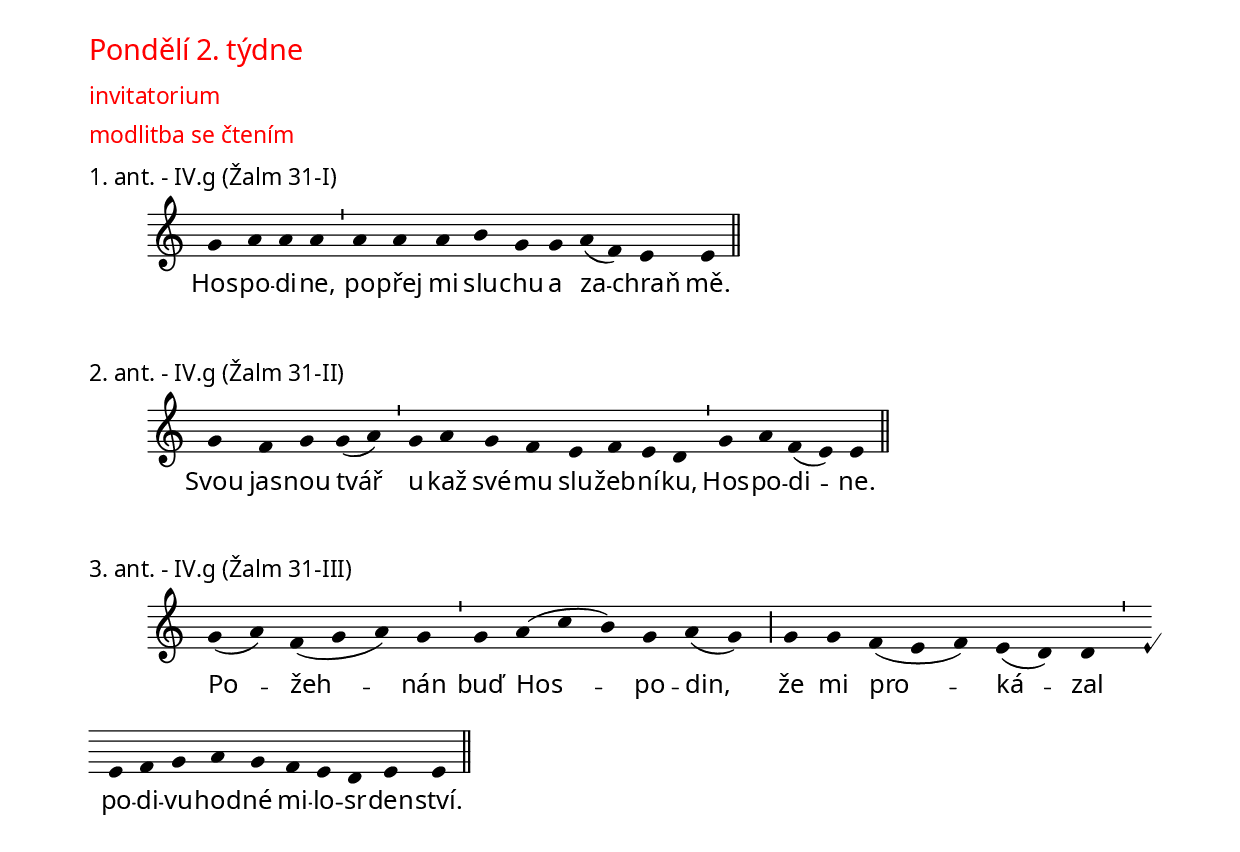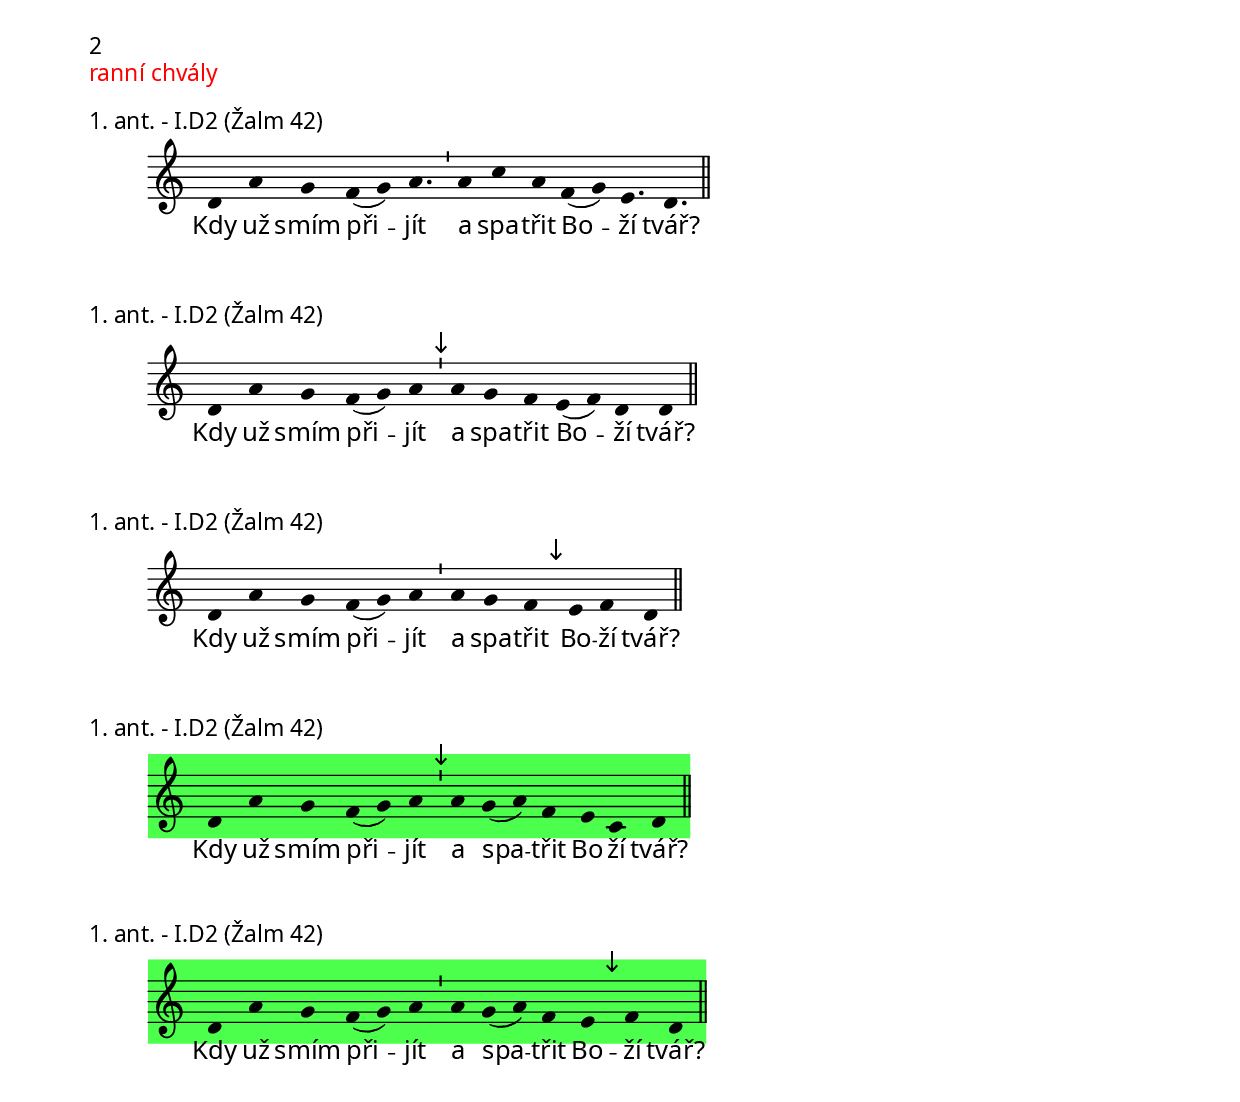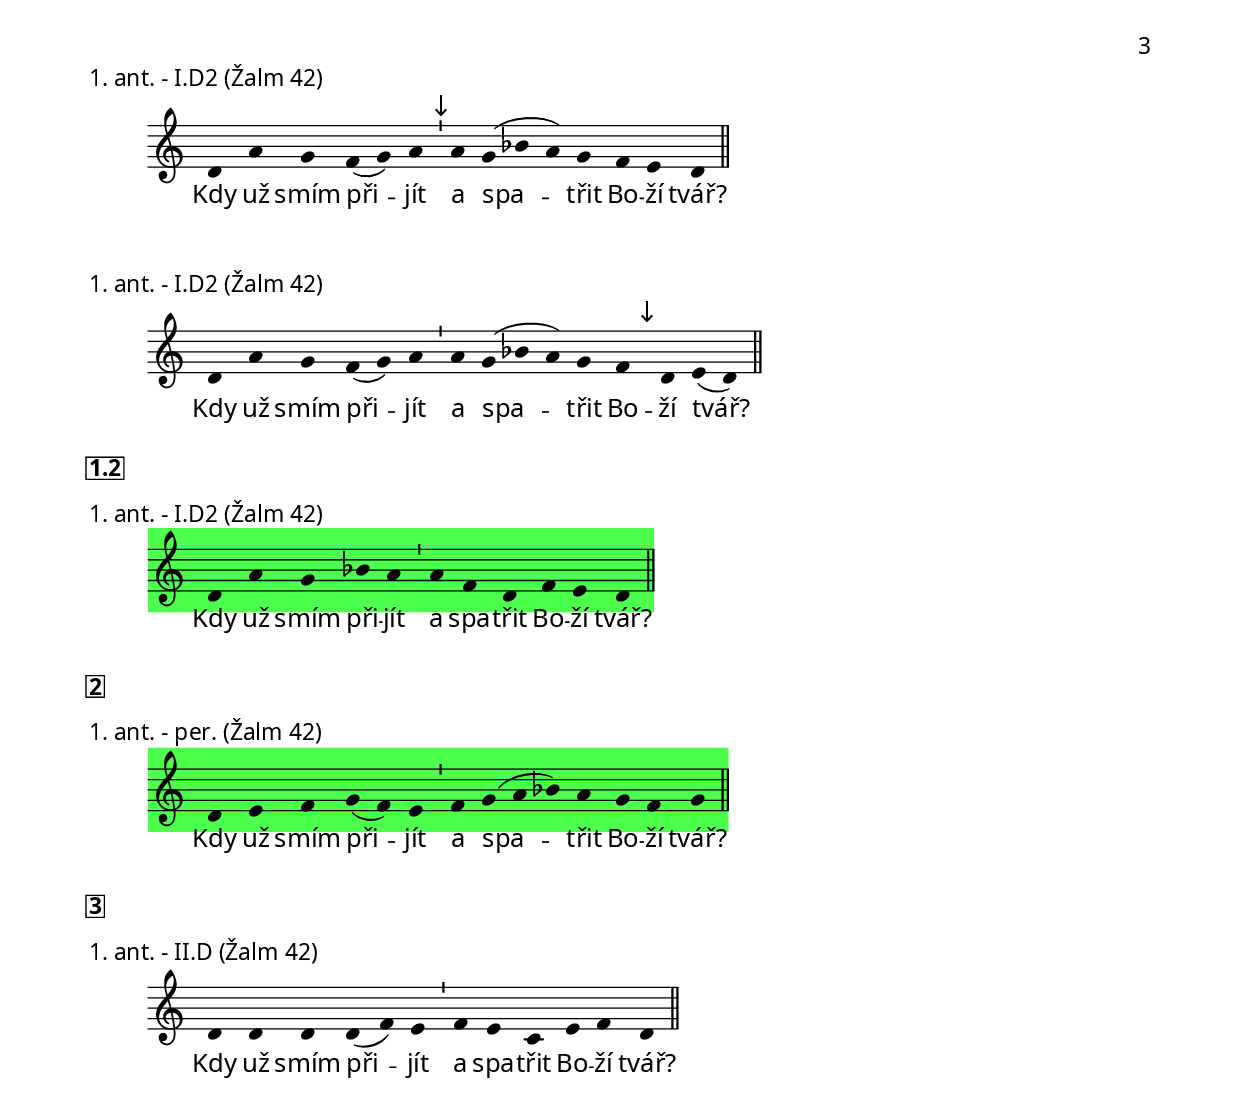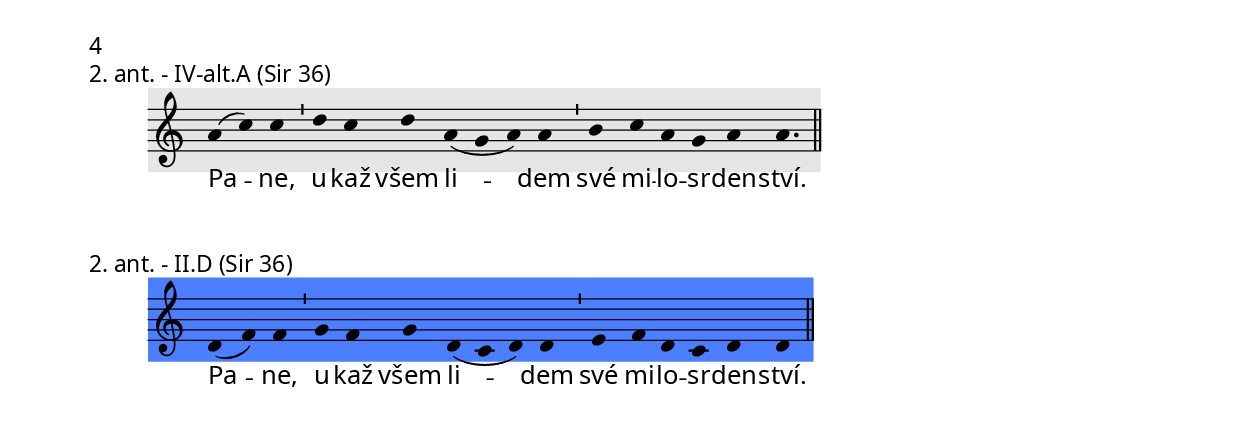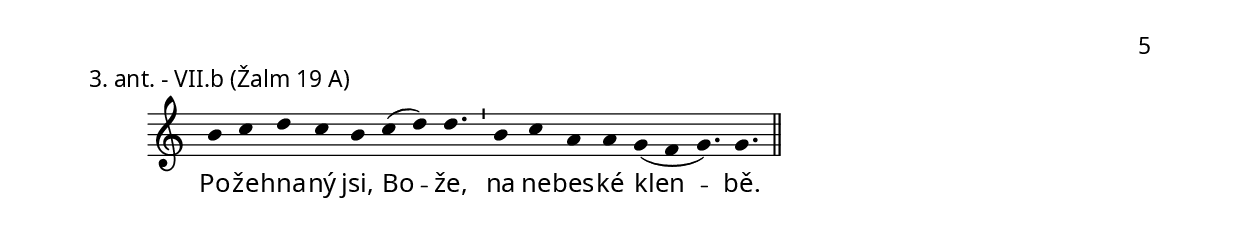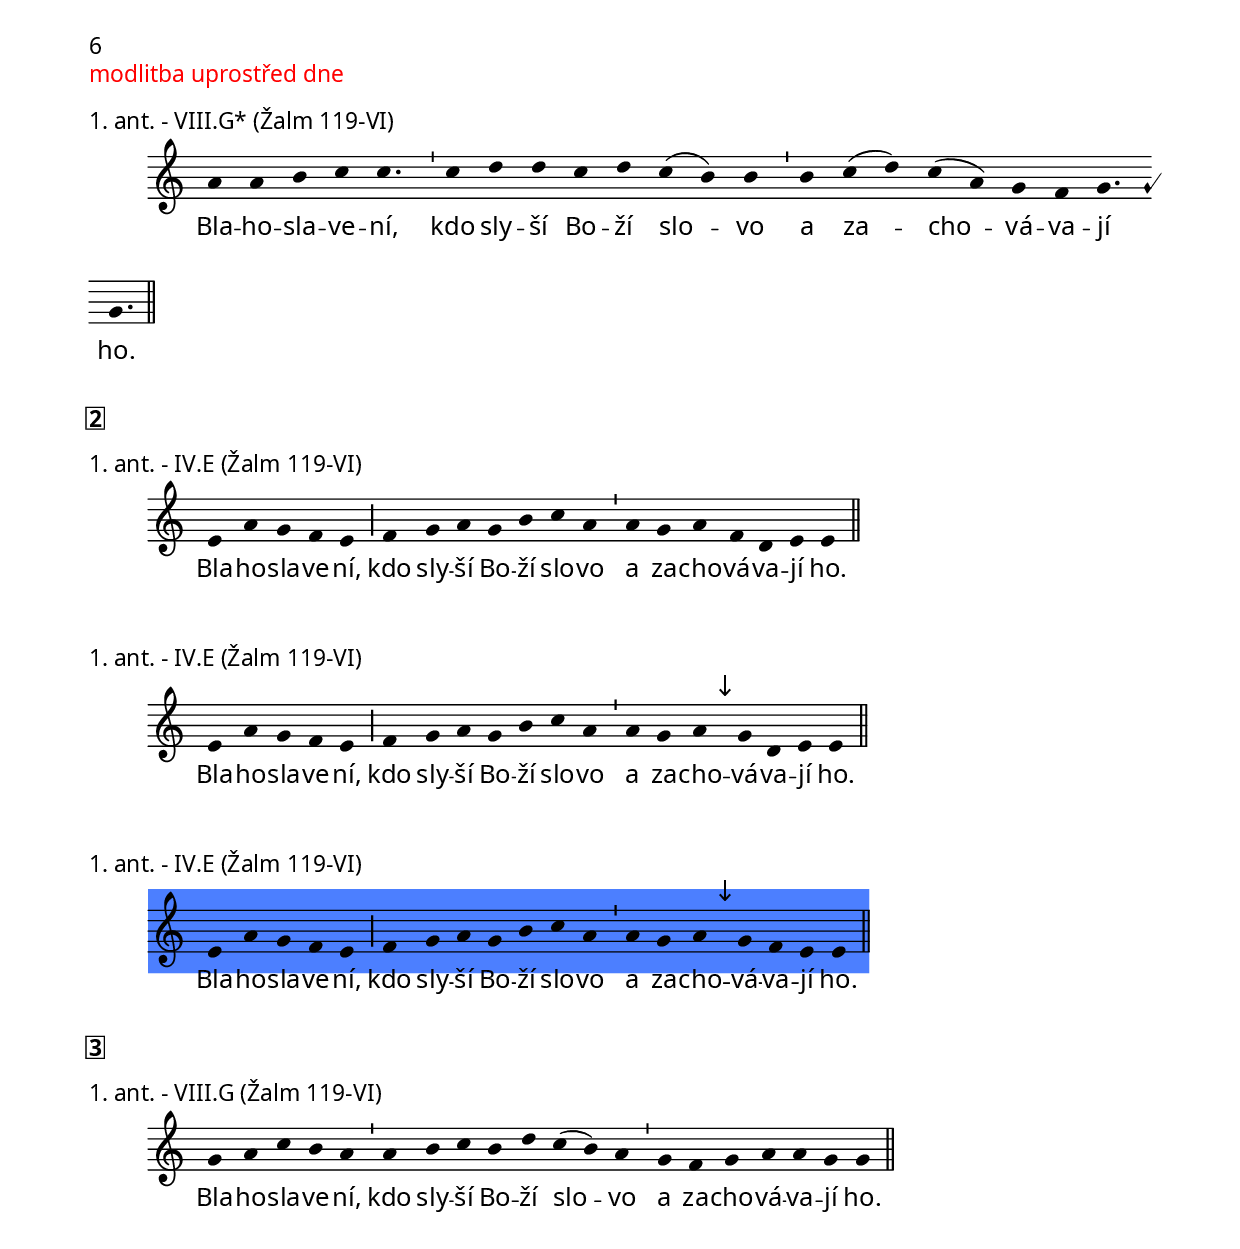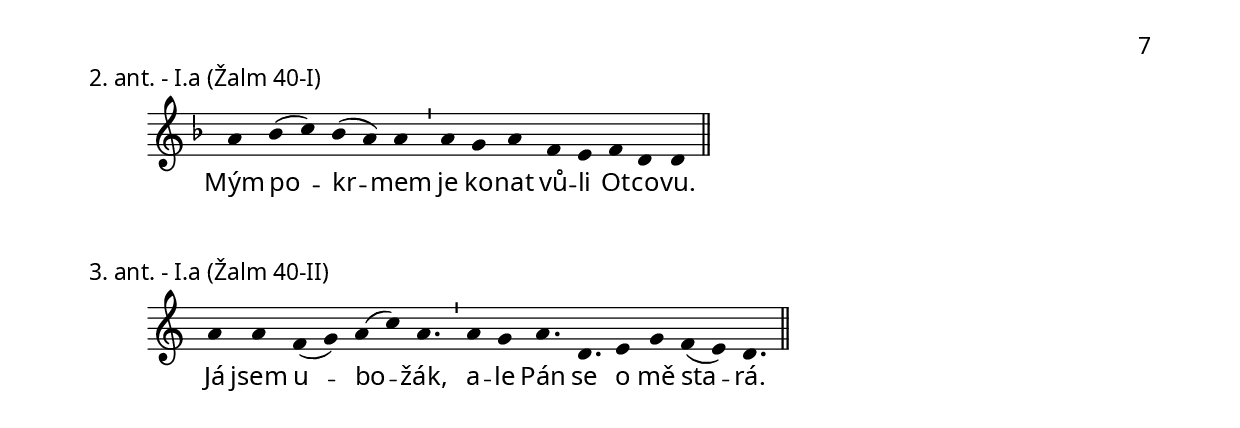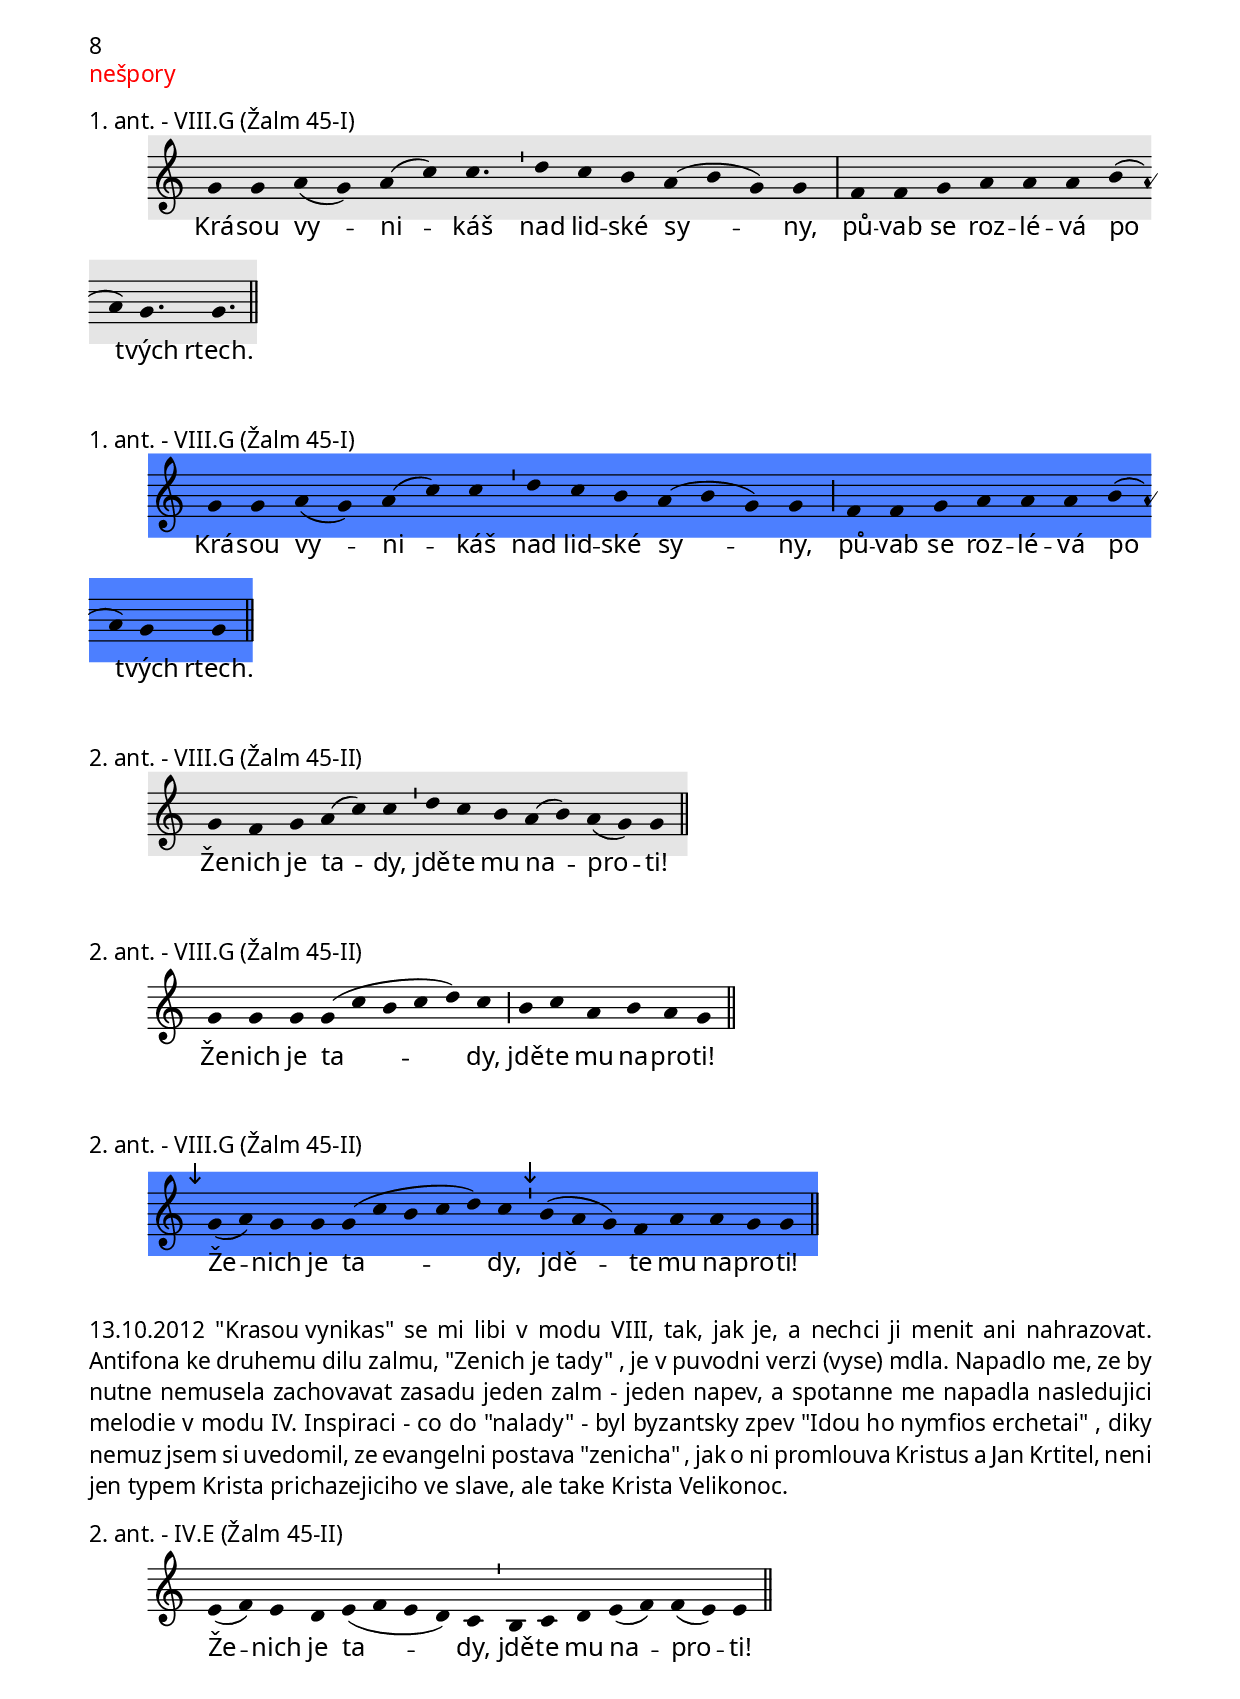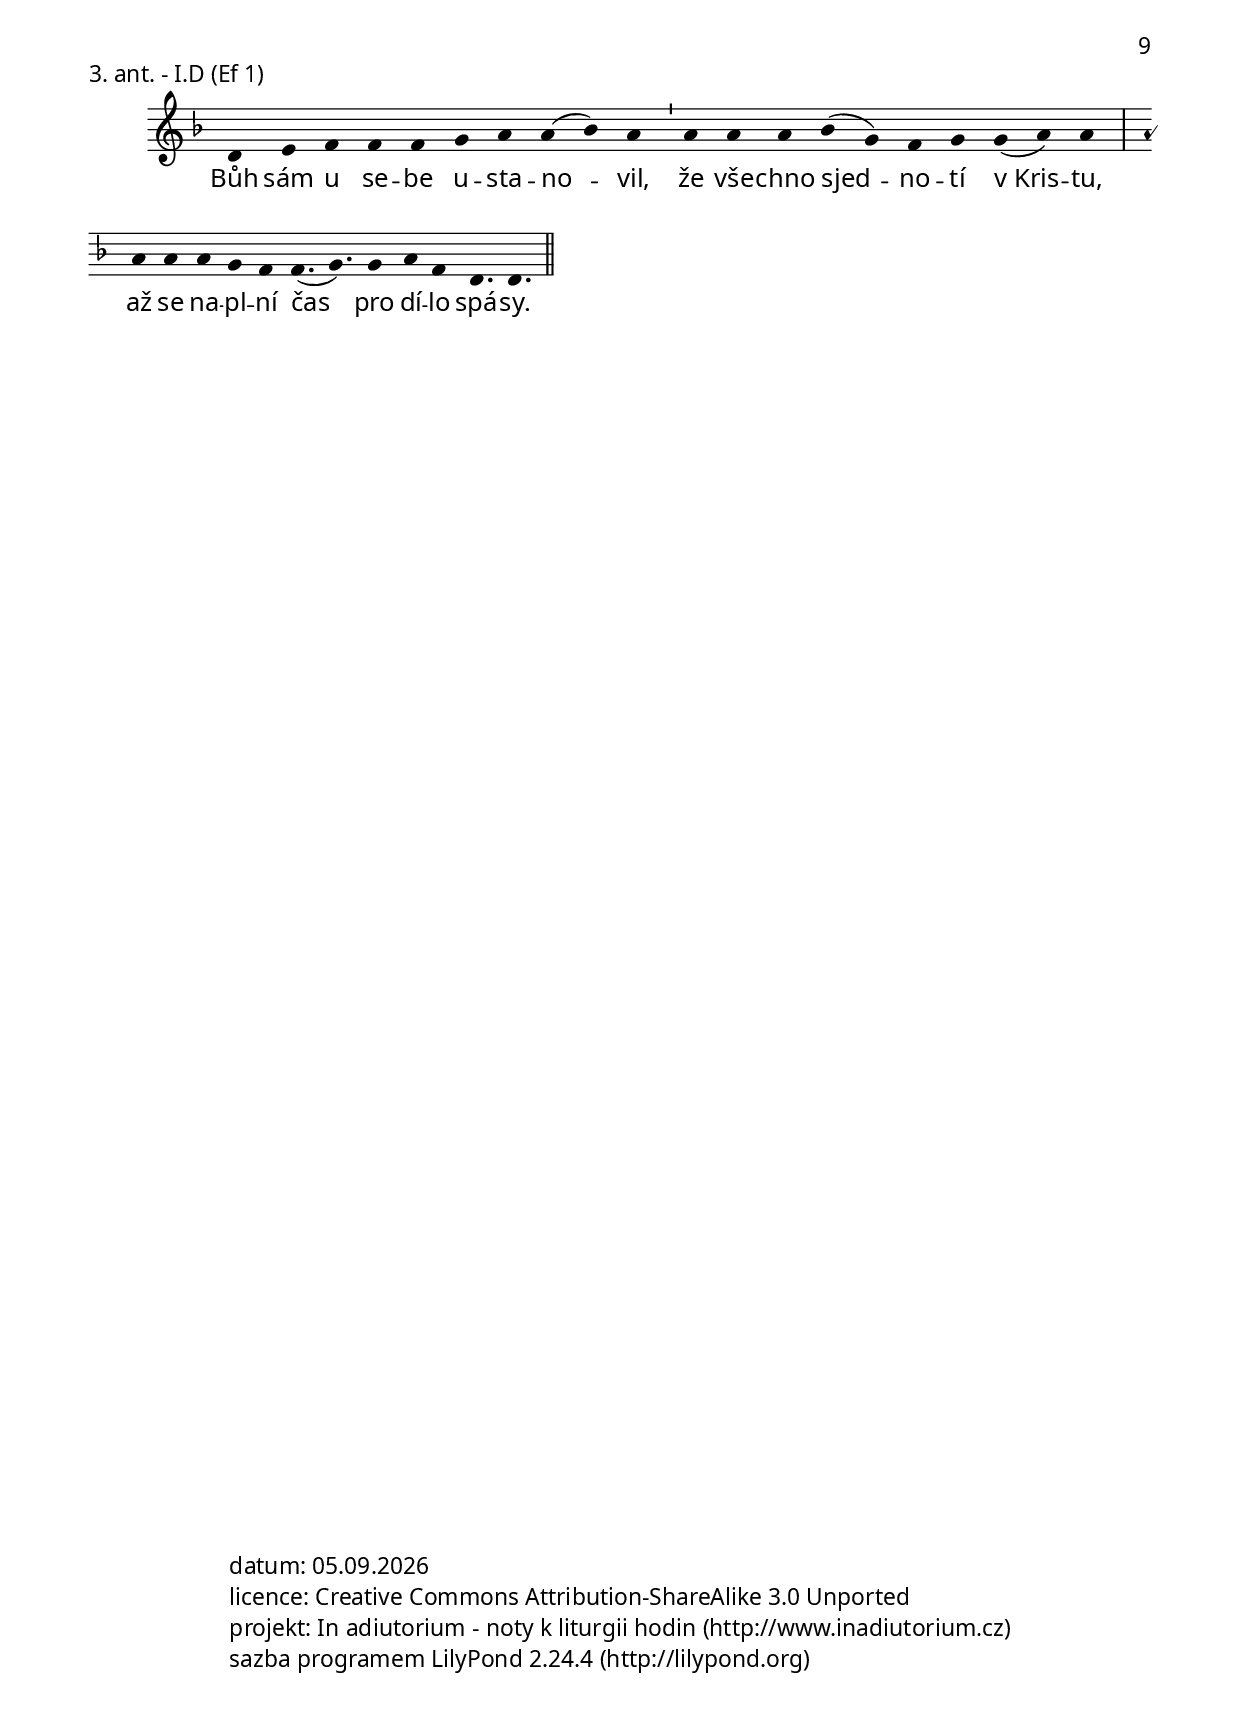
\include "../spolecne.ly"

\markup {\nadpisDen {Pondělí 2. týdne}}

\markup {\nadpisHodinka {"invitatorium"}}

%\score { \tIIpondeliInvitatorium }

\markup {\nadpisHodinka {"modlitba se čtením"}}

\score {
  \relative c'' {
    \choralniRezim
    g4 a a a \barMin
    a a a b g g a( f) e e \barFinalis
  }
  \addlyrics {
    Hos -- po -- di -- ne,
    po -- přej mi slu -- chu a za -- chraň mě.
  }
  \header {
    quid = "1. ant."
    modus = "IV"
    differentia = "g"
    psalmus = "Žalm 31-I"
    id = "cte-ant1"
    piece = \markup {\sestavTitulek}
  }
}

\score {
  \relative c'' {
    \choralniRezim
    g4 f g g( a) \barMin
    g a g f e f e d \barMin
    g a f( e) e \barFinalis
  }
  \addlyrics {
    Svou jas -- nou tvář
    u -- kaž své -- mu slu -- žeb -- ní -- ku,
    Hos -- po -- di -- ne.
  }
  \header {
    quid = "2. ant."
    modus = "IV"
    differentia = "g"
    psalmus = "Žalm 31-II"
    id = "cte-ant2"
    piece = \markup {\sestavTitulek}
  }
}

\score {
  \relative c'' {
    \choralniRezim
    g4( a) f( g a) g \barMin g a( c b) g a( g) \barMaior
    g g f( e f) e( d) d \barMin
    e f g a g f e d e e \barFinalis
  }
  \addlyrics {
    Po -- žeh -- nán buď Hos -- po -- din,
    že mi pro -- ká -- zal
    po -- di -- vu -- hod -- né mi -- lo -- sr -- den -- ství.
  }
  \header {
    quid = "3. ant."
    modus = "IV"
    differentia = "g"
    psalmus = "Žalm 31-III"
    id = "cte-ant3"
    piece = \markup {\sestavTitulek}
  }
}

\pageBreak

\markup {\nadpisHodinka {"ranní chvály"}}

\score {
  \relative c' {
    \choralniRezim
    d4 a' g f( g) a4. \barMin a4 c a f( g) e4. d \barFinalis
  }
  \addlyrics {
    Kdy už smím při -- jít a spa -- třit Bo -- ží tvář?
  }
  \header {
    quid = "1. ant."
    modus = "I"
    differentia = "D2"
    psalmus = "Žalm 42"
    id = "rch-ant1"
    piece = \markup {\sestavTitulek}
  }
}

\score {
  \relative c' {
    \choralniRezim
    d4 a' g f( g) a \barMin
    \mark\sipka a g f e( f) d d \barFinalis
  }
  \addlyrics {
    Kdy už smím při -- jít
    a spa -- třit Bo -- ží tvář?
  }
  \header {
    quid = "1. ant."
    modus = "I"
    differentia = "D2"
    psalmus = "Žalm 42"
    id = "rch-ant1"
    piece = \markup {\sestavTitulek}
  }
}

\score {
  \relative c' {
    \choralniRezim
    d4 a' g f( g) a \barMin
    a g f \mark\sipka e f d \barFinalis
  }
  \addlyrics {
    Kdy už smím při -- jít
    a spa -- třit Bo -- ží tvář?
  }
  \header {
    quid = "1. ant."
    modus = "I"
    differentia = "D2"
    psalmus = "Žalm 42"
    id = "rch-ant1"
    piece = \markup {\sestavTitulek}
  }
}

\score {
  \relative c' {
    \zvyraznovacZeleny
    \choralniRezim
    d4 a' g f( g) a \barMin
    \mark\sipka a g( a) f e c d \barFinalis
  }
  \addlyrics {
    Kdy už smím při -- jít
    a spa -- třit Bo -- ží tvář?
  }
  \header {
    quid = "1. ant."
    modus = "I"
    differentia = "D2"
    psalmus = "Žalm 42"
    id = "rch-ant1"
    piece = \markup {\sestavTitulek}
  }
}

\score {
  \relative c' {
    \zvyraznovacZeleny
    \choralniRezim
    d4 a' g f( g) a \barMin
    a g( a) f e \mark\sipka f d \barFinalis
  }
  \addlyrics {
    Kdy už smím při -- jít
    a spa -- třit Bo -- ží tvář?
  }
  \header {
    quid = "1. ant."
    modus = "I"
    differentia = "D2"
    psalmus = "Žalm 42"
    id = "rch-ant1"
    piece = \markup {\sestavTitulek}
  }
}

\score {
  \relative c' {
    \choralniRezim
    d4 a' g f( g) a \barMin
    \mark\sipka a g( bes a) g f e d \barFinalis
  }
  \addlyrics {
    Kdy už smím při -- jít
    a spa -- třit Bo -- ží tvář?
  }
  \header {
    quid = "1. ant."
    modus = "I"
    differentia = "D2"
    psalmus = "Žalm 42"
    id = "rch-ant1"
    piece = \markup {\sestavTitulek}
  }
}

\score {
  \relative c' {
    \choralniRezim
    d4 a' g f( g) a \barMin
    a g( bes a) g f \mark\sipka d e( d) \barFinalis
  }
  \addlyrics {
    Kdy už smím při -- jít
    a spa -- třit Bo -- ží tvář?
  }
  \header {
    quid = "1. ant."
    modus = "I"
    differentia = "D2"
    psalmus = "Žalm 42"
    id = "rch-ant1"
    piece = \markup {\sestavTitulek}
  }
}

\markup\nadpisSkupiny 1.2

\score {
  \relative c' {
    \zvyraznovacZeleny
    \choralniRezim
    d4 a' g bes a \barMin
    a f d f e d \barFinalis
  }
  \addlyrics {
    Kdy už smím při -- jít
    a spa -- třit Bo -- ží tvář?
  }
  \header {
    quid = "1. ant."
    modus = "I"
    differentia = "D2"
    psalmus = "Žalm 42"
    id = "rch-ant1"
    piece = \markup {\sestavTitulek}
  }
}

\markup\nadpisSkupiny 2

\score {
  \relative c' {
    \zvyraznovacZeleny
    \choralniRezim
    d4 e f g( f) e \barMin
    f g( a bes) a g f g \barFinalis
  }
  \addlyrics {
    Kdy už smím při -- jít
    a spa -- třit Bo -- ží tvář?
  }
  \header {
    quid = "1. ant."
    modus = "per"
    differentia = ""
    psalmus = "Žalm 42"
    id = "rch-ant1"
    piece = \markup {\sestavTitulek}
  }
}

\markup\nadpisSkupiny 3

\score {
  \relative c' {
    \choralniRezim
    d4 d d d( f) e \barMin
    f e c e f d \barFinalis
  }
  \addlyrics {
    Kdy už smím při -- jít
    a spa -- třit Bo -- ží tvář?
  }
  \header {
    quid = "1. ant."
    modus = "II"
    differentia = "D"
    psalmus = "Žalm 42"
    id = "rch-ant1"
    piece = \markup {\sestavTitulek}
  }
}

\pageBreak

\score {
  \relative c'' {
    \zvyraznovacSedy
    \choralniRezim
    a4( c) c \barMin d c d a( g a) a \barMin b c a g a a4. \barFinalis
  }
  \addlyrics {
    Pa -- ne, u -- kaž všem li -- dem své mi -- lo -- sr -- den -- ství.
  }
  \header {
    quid = "2. ant."
    modus = "IV-alt"
    differentia = "A"
    psalmus = "Sir 36"
    id = "rch-ant2"
    piece = \markup {\sestavTitulek}
  }
}

\score {
  \relative c' {
    \zvyraznovacModry
    \choralniRezim
    d4( f) f \barMin g f g d( c d) d \barMin e f d c d d \barFinalis
  }
  \addlyrics {
    Pa -- ne, u -- kaž všem li -- dem své mi -- lo -- sr -- den -- ství.
  }
  \header {
    quid = "2. ant."
    modus = "II"
    differentia = "D"
    psalmus = "Sir 36"
    id = "rch-ant2"
    piece = \markup {\sestavTitulek}
  }
}

\pageBreak

\score {
  \relative c'' {
    \choralniRezim
    b4 c d c b c( d) d4. \barMin b4 c a a g( f g4.) g \barFinalis
  }
  \addlyrics {
    Po -- že -- hna -- ný jsi, Bo -- že, na ne -- bes -- ké klen -- bě.
  }
  \header {
    quid = "3. ant."
    modus = "VII"
    differentia = "b"
    psalmus = "Žalm 19 A"
    id = "rch-ant3"
    piece = \markup {\sestavTitulek}
  }
}

%\score { \tIIpondeliAntBenedictus }

\pageBreak

\markup {\nadpisHodinka {"modlitba uprostřed dne"}}

\score {
  \relative c'' {
    \choralniRezim
    a4 a b c c4. \barMin c4 d d c d c( b) b \barMin
    b c( d) c( a) g f g4. g \barFinalis
  }
  \addlyrics {
    Bla -- ho -- sla -- ve -- ní, kdo sly -- ší Bo -- ží slo -- vo
    a za -- cho -- vá -- va -- jí ho.
  }
  \header {
    quid = "1. ant."
    modus = "VIII"
    differentia = "G*"
    psalmus = "Žalm 119-VI"
    id = "up-ant1"
    piece = \markup {\sestavTitulek}
  }
}

\markup\nadpisSkupiny 2

\score {
  \relative c' {
    \choralniRezim
    e4 a g f e \barMaior
    f g a g b c a \barMin
    a g a f d e e \barFinalis
  }
  \addlyrics {
    Bla -- ho -- sla -- ve -- ní,
    kdo sly -- ší Bo -- ží slo -- vo
    a za -- cho -- vá -- va -- jí ho.
  }
  \header {
    quid = "1. ant."
    modus = "IV"
    differentia = "E"
    psalmus = "Žalm 119-VI"
    id = "up-ant1"
    piece = \markup {\sestavTitulek}
  }
}

\score {
  \relative c' {
    \choralniRezim
    e4 a g f e \barMaior
    f g a g b c a \barMin
    a g a \mark\sipka g d e e \barFinalis
  }
  \addlyrics {
    Bla -- ho -- sla -- ve -- ní,
    kdo sly -- ší Bo -- ží slo -- vo
    a za -- cho -- vá -- va -- jí ho.
  }
  \header {
    quid = "1. ant."
    modus = "IV"
    differentia = "E"
    psalmus = "Žalm 119-VI"
    id = "up-ant1"
    piece = \markup {\sestavTitulek}
  }
}

\score {
  \relative c' {
    \zvyraznovacModry
    \choralniRezim
    e4 a g f e \barMaior
    f g a g b c a \barMin
    a g a \mark\sipka g f e e \barFinalis
  }
  \addlyrics {
    Bla -- ho -- sla -- ve -- ní,
    kdo sly -- ší Bo -- ží slo -- vo
    a za -- cho -- vá -- va -- jí ho.
  }
  \header {
    quid = "1. ant."
    modus = "IV"
    differentia = "E"
    psalmus = "Žalm 119-VI"
    id = "up-ant1"
    piece = \markup {\sestavTitulek}
  }
}

\markup\nadpisSkupiny 3

\score {
  \relative c'' {
    \choralniRezim
    g4 a c b a \barMin a b c b d c( b) a \barMin
    g f g a a g g \barFinalis
  }
  \addlyrics {
    Bla -- ho -- sla -- ve -- ní, kdo sly -- ší Bo -- ží slo -- vo
    a za -- cho -- vá -- va -- jí ho.
  }
  \header {
    quid = "1. ant."
    modus = "VIII"
    differentia = "G"
    psalmus = "Žalm 119-VI"
    id = "up-ant1"
    piece = \markup {\sestavTitulek}
  }
}

\pageBreak

\score {
  \relative c'' {
    \choralniRezim
    \key f \major
    a4 bes( c) bes( a) a \barMin a g a f e f d d \barFinalis
  }
  \addlyrics {
    Mým po -- kr -- mem je ko -- nat vů -- li Ot -- co -- vu.
  }
  \header {
    quid = "2. ant."
    modus = "I"
    differentia = "a"
    psalmus = "Žalm 40-I"
    id = "up-ant2"
    piece = \markup {\sestavTitulek}
  }
}

\score {
  \relative c'' {
    \choralniRezim
    a4 a f( g) a( c) a4. \barMin a4 g a4. d, e4 g f( e) d4. \barFinalis
  }
  \addlyrics {
    Já jsem u -- bo -- žák, a -- le Pán se o mě sta -- rá.
  }
  \header {
    quid = "3. ant."
    modus = "I"
    differentia = "a"
    psalmus = "Žalm 40-II"
    id = "up-ant3"
    piece = \markup {\sestavTitulek}
  }
}

\pageBreak

\markup {\nadpisHodinka {"nešpory"}}

\score {
  \relative c'' {
    \zvyraznovacSedy
    \choralniRezim
    g4 g a( g) a( c) c4. \barMin d4 c b a( b g) g \barMax
    f f g a a a b( a) g4. g \barFinalis
  }
  \addlyrics {
    Krá -- sou vy -- ni -- káš nad lid -- ské sy -- ny,
    pů -- vab se roz -- lé -- vá po tvých rtech.
  }
  \header {
    quid = "1. ant."
    modus = "VIII"
    differentia = "G"
    psalmus = "Žalm 45-I"
    id = "ne-ant1"
    piece = \markup {\sestavTitulek}
  }
}

\score {
  \relative c'' {
    \zvyraznovacModry
    \choralniRezim
    g4 g a( g) a( c) c \barMin d4 c b a( b g) g \barMaior
    f f g a a a b( a) g g \barFinalis
  }
  \addlyrics {
    Krá -- sou vy -- ni -- káš nad lid -- ské sy -- ny,
    pů -- vab se roz -- lé -- vá po tvých rtech.
  }
  \header {
    quid = "1. ant."
    modus = "VIII"
    differentia = "G"
    psalmus = "Žalm 45-I"
    id = "ne-ant1"
    piece = \markup {\sestavTitulek}
  }
}

\score {
  \relative c'' {
    \zvyraznovacSedy
    \choralniRezim
    g4 f g a( c) c \barMin d c b a( b) a( g) g \barFinalis
  }
  \addlyrics {
    Že -- nich je ta -- dy, jdě -- te mu na -- pro -- ti!
  }
  \header {
    quid = "2. ant."
    modus = "VIII"
    differentia = "G"
    psalmus = "Žalm 45-II"
    id = "ne-ant2"
    piece = \markup {\sestavTitulek}
  }
}

\score {
  \relative c'' {
    \choralniRezim
    g4 g g g( c b c d) c \barMaior
    b c a b a g \barFinalis
  }
  \addlyrics {
    Že -- nich je ta -- dy,
    jdě -- te mu na -- pro -- ti!
  }
  \header {
    quid = "2. ant."
    modus = "VIII"
    differentia = "G"
    psalmus = "Žalm 45-II"
    id = "ne-ant2"
    piece = \markup {\sestavTitulek}
  }
}

\score {
  \relative c'' {
    \zvyraznovacModry
    \choralniRezim
    \mark\sipka g4( a) g g g( c b c d) c \barMin
    \mark\sipka b( a g) f a a g g \barFinalis
  }
  \addlyrics {
    Že -- nich je ta -- dy,
    jdě -- te mu na -- pro -- ti!
  }
  \header {
    quid = "2. ant."
    modus = "VIII"
    differentia = "G"
    psalmus = "Žalm 45-II"
    id = "ne-ant2"
    piece = \markup {\sestavTitulek}
  }
}

\markup\justify{
  13.10.2012
  "\"Krasou vynikas\"" se mi libi v modu VIII, tak, jak je, a nechci ji menit
  ani nahrazovat. Antifona ke druhemu dilu zalmu, "\"Zenich je tady\"",
  je v puvodni verzi (vyse) mdla. Napadlo me, ze by nutne nemusela zachovavat
  zasadu jeden zalm - jeden napev, a spotanne me napadla nasledujici melodie
  v modu IV. Inspiraci - co do "\"nalady\"" - byl byzantsky zpev
  "\"Idou ho nymfios erchetai\"", diky nemuz jsem si uvedomil, ze evangelni postava
  "\"zenicha\"", jak o ni promlouva Kristus a Jan Krtitel, neni jen typem
  Krista prichazejiciho ve slave, ale take Krista Velikonoc.
}
\score {
  \relative c' {
    \choralniRezim
    e4( f) e d e( f e d) c \barMin
    b c d e( f) f( e) e \barFinalis
  }
  \addlyrics {
    Že -- nich je ta -- dy,
    jdě -- te mu na -- pro -- ti!
  }
  \header {
    quid = "2. ant."
    modus = "IV"
    differentia = "E"
    psalmus = "Žalm 45-II"
    id = "ne-ant2"
    piece = \markup {\sestavTitulek}
  }
}

\pageBreak

%tIIpondeliNespAntIII =
\score {
  \relative c' {
    \choralniRezim
    \key f \major
    d4 e f f f g a a( bes) a \barMin
    a a a bes( g) f g g( a) a \barMax
    a a a g f f4.( g) \barMin \bar ""
    g4 a f d4. d \barFinalis
  }
  \addlyrics {
    Bůh sám u se -- be u -- sta -- no -- vil,
    že vše -- chno sjed -- no -- tí v_Kris -- tu,
    až se na -- pl -- ní čas
    pro dí -- lo spá -- sy.
  }
  \header {
    quid = "3. ant."
    modus = "I"
    differentia = "D"
    psalmus = "Ef 1"
    id = "ne-ant3"
    piece = \markup {\sestavTitulek}
  }
}

%\score { \tIIpondeliNespAntIII }

%\score { \tIIpondeliAntMagnificat }